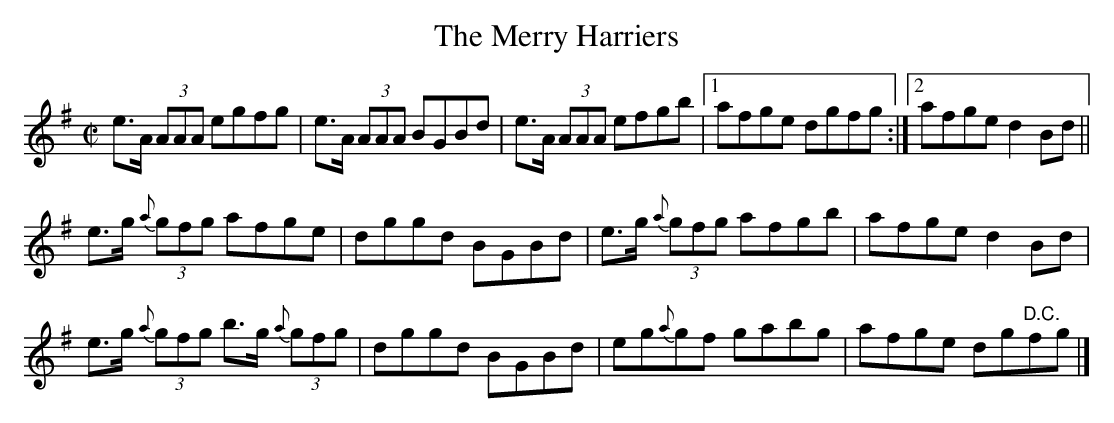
X:1
T: The Merry Harriers
M: C|
L: 1/8
K: G
e>A (3AAA egfg|e>A (3AAA BGBd|e>A (3AAA efgb|1afge dgfg:|2afged2Bd||
e>g {a}(3gfg afge|dggd BGBd|e>g {a}(3gfg afgb|afged2Bd|
e>g {a}(3gfg b>g {a}(3gfg|dggd BGBd|eg{a}gf gabg|afge dg"D.C."fg|]
